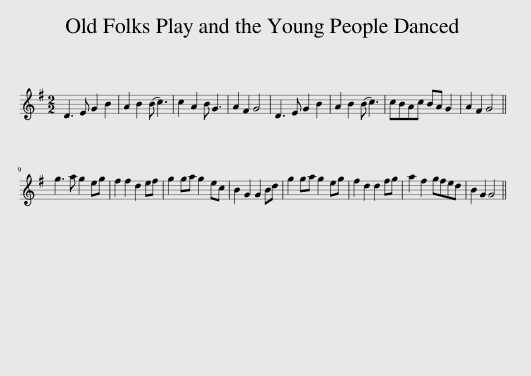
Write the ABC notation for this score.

X:1
L:1/8
M:2/2
I:linebreak $
K:G
V:1 treble
V:1
 D3 E G2 B2 | A2 B2 (B c3) | c2 A2 B G3 | A2 F2 G4 | D3 E G2 B2 | %5
 A2 B2 (B c3) | cBAc BA G2 | A2 F2 G4 ||$ g3 a g2 eg | f2 f2 d2 ef | %10
 g2 ga g2 ec | B2 G2 G2 Bd | g2 ga g2 eg | f2 d2 d2 fg | a2 f2 gfed | %15
 B2 G2 G4 || %16
